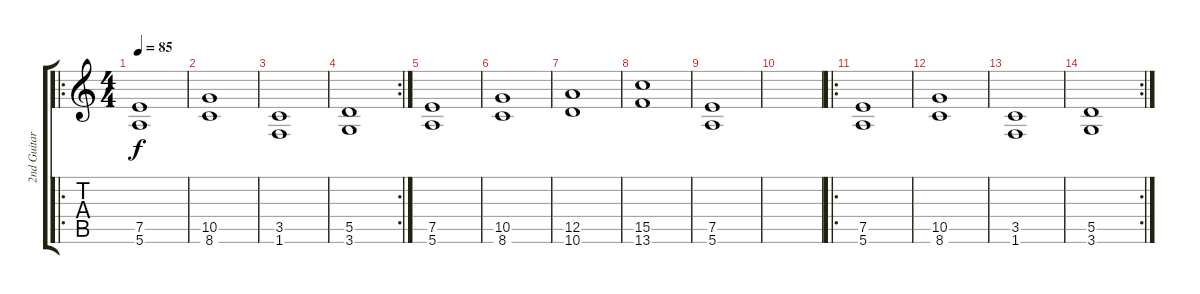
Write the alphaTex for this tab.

\track ("2nd Guitar(Mike Shinoda)" "2nd Guitar") {instrument overdrivenguitar}
\staff {score tabs}
\tuning (E4 B3 G3 D3 A2 E2) {hide}
\ro
\ts (4 4)
\tempo 85
\clef g2
\ks c
(7.5 5.6).1{dy f} |
(10.5 8.6).1 |
(3.5 1.6).1 |
\rc 2
(5.5 3.6).1 |
(7.5 5.6).1 |
(10.5 8.6).1 |
(12.5 10.6).1 |
(15.5 13.6).1 |
(7.5 5.6).1 |
|
\ro
(7.5 5.6).1 |
(10.5 8.6).1 |
(3.5 1.6).1 |
\rc 2
(5.5 3.6).1
